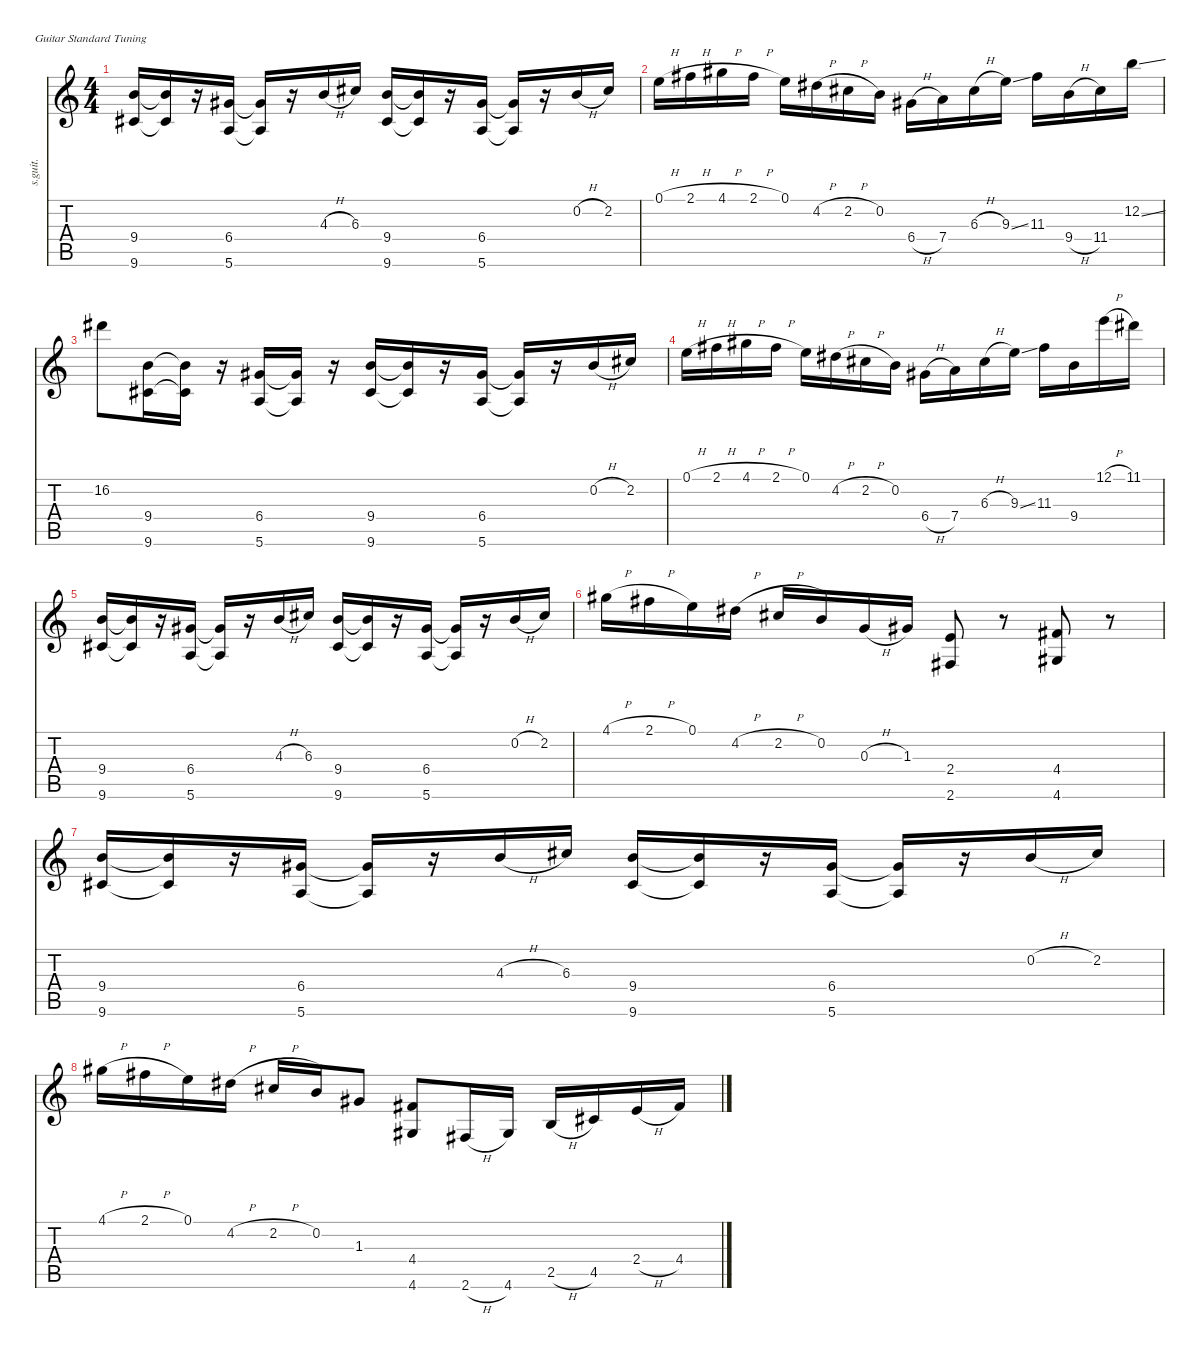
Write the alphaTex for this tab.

\defaultSystemsLayout 4
\hideDynamics
\bracketExtendMode nobrackets
\track ("Mario Camarena" "s.guit.") {instrument overdrivenguitar}
\staff {score tabs}
\tuning (E4 B3 G3 D3 A2 E2)
\ts (4 4)
\tempo (170 hide)
\clef g2
\ks c
(9.4 9.6{acc #}).16{lyrics (0 "") lyrics (1 "") lyrics (2 "") lyrics (3 "") lyrics (4 "") dy f} (9.4{t} 9.6{t acc #}).16{lyrics (0 "") lyrics (1 "") lyrics (2 "") lyrics (3 "") lyrics (4 "")} r.16 (6.4{acc #} 5.6).16{lyrics (0 "") lyrics (1 "") lyrics (2 "") lyrics (3 "") lyrics (4 "")} (6.4{t acc #} 5.6{t}).16{lyrics (0 "") lyrics (1 "") lyrics (2 "") lyrics (3 "") lyrics (4 "")} r.16 4.3{h}.16{lyrics (0 "") lyrics (1 "") lyrics (2 "") lyrics (3 "") lyrics (4 "")} 6.3{acc #}.16{lyrics (0 "") lyrics (1 "") lyrics (2 "") lyrics (3 "") lyrics (4 "")} (9.4 9.6{acc #}).16{lyrics (0 "") lyrics (1 "") lyrics (2 "") lyrics (3 "") lyrics (4 "")} (9.4{t} 9.6{t acc #}).16{lyrics (0 "") lyrics (1 "") lyrics (2 "") lyrics (3 "") lyrics (4 "")} r.16 (6.4{acc #} 5.6).16{lyrics (0 "") lyrics (1 "") lyrics (2 "") lyrics (3 "") lyrics (4 "")} (6.4{t acc #} 5.6{t}).16{lyrics (0 "") lyrics (1 "") lyrics (2 "") lyrics (3 "") lyrics (4 "")} r.16 0.2{h}.16{lyrics (0 "") lyrics (1 "") lyrics (2 "") lyrics (3 "") lyrics (4 "")} 2.2{acc #}.16{lyrics (0 "") lyrics (1 "") lyrics (2 "") lyrics (3 "") lyrics (4 "")} |
0.1{h}.16{lyrics (0 "") lyrics (1 "") lyrics (2 "") lyrics (3 "") lyrics (4 "")} 2.1{h acc #}.16{lyrics (0 "") lyrics (1 "") lyrics (2 "") lyrics (3 "") lyrics (4 "")} 4.1{h acc #}.16{lyrics (0 "") lyrics (1 "") lyrics (2 "") lyrics (3 "") lyrics (4 "")} 2.1{h acc #}.16{lyrics (0 "") lyrics (1 "") lyrics (2 "") lyrics (3 "") lyrics (4 "")} 0.1.16{lyrics (0 "") lyrics (1 "") lyrics (2 "") lyrics (3 "") lyrics (4 "")} 4.2{h acc #}.16{lyrics (0 "") lyrics (1 "") lyrics (2 "") lyrics (3 "") lyrics (4 "")} 2.2{h acc #}.16{lyrics (0 "") lyrics (1 "") lyrics (2 "") lyrics (3 "") lyrics (4 "")} 0.2.16{lyrics (0 "") lyrics (1 "") lyrics (2 "") lyrics (3 "") lyrics (4 "")} 6.4{h acc #}.16{lyrics (0 "") lyrics (1 "") lyrics (2 "") lyrics (3 "") lyrics (4 "")} 7.4.16{lyrics (0 "") lyrics (1 "") lyrics (2 "") lyrics (3 "") lyrics (4 "")} 6.3{h acc #}.16{lyrics (0 "") lyrics (1 "") lyrics (2 "") lyrics (3 "") lyrics (4 "")} 9.3{ss}.16{lyrics (0 "") lyrics (1 "") lyrics (2 "") lyrics (3 "") lyrics (4 "")} 11.3{acc #}.16{lyrics (0 "") lyrics (1 "") lyrics (2 "") lyrics (3 "") lyrics (4 "")} 9.4{h}.16{lyrics (0 "") lyrics (1 "") lyrics (2 "") lyrics (3 "") lyrics (4 "")} 11.4{acc #}.16{lyrics (0 "") lyrics (1 "") lyrics (2 "") lyrics (3 "") lyrics (4 "")} 12.2{ss}.16{lyrics (0 "") lyrics (1 "") lyrics (2 "") lyrics (3 "") lyrics (4 "")} |
16.2{acc #}.8{lyrics (0 "") lyrics (1 "") lyrics (2 "") lyrics (3 "") lyrics (4 "")} (9.4 9.6{acc #}).16{lyrics (0 "") lyrics (1 "") lyrics (2 "") lyrics (3 "") lyrics (4 "")} (9.4{t} 9.6{t acc #}).16{lyrics (0 "") lyrics (1 "") lyrics (2 "") lyrics (3 "") lyrics (4 "")} r.16 (6.4{acc #} 5.6).16{lyrics (0 "") lyrics (1 "") lyrics (2 "") lyrics (3 "") lyrics (4 "")} (6.4{t acc #} 5.6{t}).16{lyrics (0 "") lyrics (1 "") lyrics (2 "") lyrics (3 "") lyrics (4 "")} r.16 (9.4 9.6{acc #}).16{lyrics (0 "") lyrics (1 "") lyrics (2 "") lyrics (3 "") lyrics (4 "")} (9.4{t} 9.6{t acc #}).16{lyrics (0 "") lyrics (1 "") lyrics (2 "") lyrics (3 "") lyrics (4 "")} r.16 (6.4{acc #} 5.6).16{lyrics (0 "") lyrics (1 "") lyrics (2 "") lyrics (3 "") lyrics (4 "")} (6.4{t acc #} 5.6{t}).16{lyrics (0 "") lyrics (1 "") lyrics (2 "") lyrics (3 "") lyrics (4 "")} r.16 0.2{h}.16{lyrics (0 "") lyrics (1 "") lyrics (2 "") lyrics (3 "") lyrics (4 "")} 2.2{acc #}.16{lyrics (0 "") lyrics (1 "") lyrics (2 "") lyrics (3 "") lyrics (4 "")} |
0.1{h}.16{lyrics (0 "") lyrics (1 "") lyrics (2 "") lyrics (3 "") lyrics (4 "")} 2.1{h acc #}.16{lyrics (0 "") lyrics (1 "") lyrics (2 "") lyrics (3 "") lyrics (4 "")} 4.1{h acc #}.16{lyrics (0 "") lyrics (1 "") lyrics (2 "") lyrics (3 "") lyrics (4 "")} 2.1{h acc #}.16{lyrics (0 "") lyrics (1 "") lyrics (2 "") lyrics (3 "") lyrics (4 "")} 0.1.16{lyrics (0 "") lyrics (1 "") lyrics (2 "") lyrics (3 "") lyrics (4 "")} 4.2{h acc #}.16{lyrics (0 "") lyrics (1 "") lyrics (2 "") lyrics (3 "") lyrics (4 "")} 2.2{h acc #}.16{lyrics (0 "") lyrics (1 "") lyrics (2 "") lyrics (3 "") lyrics (4 "")} 0.2.16{lyrics (0 "") lyrics (1 "") lyrics (2 "") lyrics (3 "") lyrics (4 "")} 6.4{h acc #}.16{lyrics (0 "") lyrics (1 "") lyrics (2 "") lyrics (3 "") lyrics (4 "")} 7.4.16{lyrics (0 "") lyrics (1 "") lyrics (2 "") lyrics (3 "") lyrics (4 "")} 6.3{h acc #}.16{lyrics (0 "") lyrics (1 "") lyrics (2 "") lyrics (3 "") lyrics (4 "")} 9.3{ss}.16{lyrics (0 "") lyrics (1 "") lyrics (2 "") lyrics (3 "") lyrics (4 "")} 11.3{acc #}.16{lyrics (0 "") lyrics (1 "") lyrics (2 "") lyrics (3 "") lyrics (4 "")} 9.4.16{lyrics (0 "") lyrics (1 "") lyrics (2 "") lyrics (3 "") lyrics (4 "")} 12.1{h}.16{lyrics (0 "") lyrics (1 "") lyrics (2 "") lyrics (3 "") lyrics (4 "")} 11.1{acc #}.16{lyrics (0 "") lyrics (1 "") lyrics (2 "") lyrics (3 "") lyrics (4 "")} |
(9.4 9.6{acc #}).16{lyrics (0 "") lyrics (1 "") lyrics (2 "") lyrics (3 "") lyrics (4 "")} (9.4{t} 9.6{t acc #}).16{lyrics (0 "") lyrics (1 "") lyrics (2 "") lyrics (3 "") lyrics (4 "")} r.16 (6.4{acc #} 5.6).16{lyrics (0 "") lyrics (1 "") lyrics (2 "") lyrics (3 "") lyrics (4 "")} (6.4{t acc #} 5.6{t}).16{lyrics (0 "") lyrics (1 "") lyrics (2 "") lyrics (3 "") lyrics (4 "")} r.16 4.3{h}.16{lyrics (0 "") lyrics (1 "") lyrics (2 "") lyrics (3 "") lyrics (4 "")} 6.3{acc #}.16{lyrics (0 "") lyrics (1 "") lyrics (2 "") lyrics (3 "") lyrics (4 "")} (9.4 9.6{acc #}).16{lyrics (0 "") lyrics (1 "") lyrics (2 "") lyrics (3 "") lyrics (4 "")} (9.4{t} 9.6{t acc #}).16{lyrics (0 "") lyrics (1 "") lyrics (2 "") lyrics (3 "") lyrics (4 "")} r.16 (6.4{acc #} 5.6).16{lyrics (0 "") lyrics (1 "") lyrics (2 "") lyrics (3 "") lyrics (4 "")} (6.4{t acc #} 5.6{t}).16{lyrics (0 "") lyrics (1 "") lyrics (2 "") lyrics (3 "") lyrics (4 "")} r.16 0.2{h}.16{lyrics (0 "") lyrics (1 "") lyrics (2 "") lyrics (3 "") lyrics (4 "")} 2.2{acc #}.16{lyrics (0 "") lyrics (1 "") lyrics (2 "") lyrics (3 "") lyrics (4 "")} |
4.1{h acc #}.16{lyrics (0 "") lyrics (1 "") lyrics (2 "") lyrics (3 "") lyrics (4 "")} 2.1{h acc #}.16{lyrics (0 "") lyrics (1 "") lyrics (2 "") lyrics (3 "") lyrics (4 "")} 0.1.16{lyrics (0 "") lyrics (1 "") lyrics (2 "") lyrics (3 "") lyrics (4 "")} 4.2{h acc #}.16{lyrics (0 "") lyrics (1 "") lyrics (2 "") lyrics (3 "") lyrics (4 "")} 2.2{h acc #}.16{lyrics (0 "") lyrics (1 "") lyrics (2 "") lyrics (3 "") lyrics (4 "")} 0.2.16{lyrics (0 "") lyrics (1 "") lyrics (2 "") lyrics (3 "") lyrics (4 "")} 0.3{h}.16{lyrics (0 "") lyrics (1 "") lyrics (2 "") lyrics (3 "") lyrics (4 "")} 1.3{acc #}.16{lyrics (0 "") lyrics (1 "") lyrics (2 "") lyrics (3 "") lyrics (4 "")} (2.4 2.6{acc #}).8{lyrics (0 "") lyrics (1 "") lyrics (2 "") lyrics (3 "") lyrics (4 "")} r.8 (4.4{acc #} 4.6{acc #}).8{lyrics (0 "") lyrics (1 "") lyrics (2 "") lyrics (3 "") lyrics (4 "")} r.8 |
(9.4 9.6{acc #}).16{lyrics (0 "") lyrics (1 "") lyrics (2 "") lyrics (3 "") lyrics (4 "")} (9.4{t} 9.6{t acc #}).16{lyrics (0 "") lyrics (1 "") lyrics (2 "") lyrics (3 "") lyrics (4 "")} r.16 (6.4{acc #} 5.6).16{lyrics (0 "") lyrics (1 "") lyrics (2 "") lyrics (3 "") lyrics (4 "")} (6.4{t acc #} 5.6{t}).16{lyrics (0 "") lyrics (1 "") lyrics (2 "") lyrics (3 "") lyrics (4 "")} r.16 4.3{h}.16{lyrics (0 "") lyrics (1 "") lyrics (2 "") lyrics (3 "") lyrics (4 "")} 6.3{acc #}.16{lyrics (0 "") lyrics (1 "") lyrics (2 "") lyrics (3 "") lyrics (4 "")} (9.4 9.6{acc #}).16{lyrics (0 "") lyrics (1 "") lyrics (2 "") lyrics (3 "") lyrics (4 "")} (9.4{t} 9.6{t acc #}).16{lyrics (0 "") lyrics (1 "") lyrics (2 "") lyrics (3 "") lyrics (4 "")} r.16 (6.4{acc #} 5.6).16{lyrics (0 "") lyrics (1 "") lyrics (2 "") lyrics (3 "") lyrics (4 "")} (6.4{t acc #} 5.6{t}).16{lyrics (0 "") lyrics (1 "") lyrics (2 "") lyrics (3 "") lyrics (4 "")} r.16 0.2{h}.16{lyrics (0 "") lyrics (1 "") lyrics (2 "") lyrics (3 "") lyrics (4 "")} 2.2{acc #}.16{lyrics (0 "") lyrics (1 "") lyrics (2 "") lyrics (3 "") lyrics (4 "")} |
4.1{h acc #}.16{lyrics (0 "") lyrics (1 "") lyrics (2 "") lyrics (3 "") lyrics (4 "")} 2.1{h acc #}.16{lyrics (0 "") lyrics (1 "") lyrics (2 "") lyrics (3 "") lyrics (4 "")} 0.1.16{lyrics (0 "") lyrics (1 "") lyrics (2 "") lyrics (3 "") lyrics (4 "")} 4.2{h acc #}.16{lyrics (0 "") lyrics (1 "") lyrics (2 "") lyrics (3 "") lyrics (4 "")} 2.2{h acc #}.16{lyrics (0 "") lyrics (1 "") lyrics (2 "") lyrics (3 "") lyrics (4 "")} 0.2.16{lyrics (0 "") lyrics (1 "") lyrics (2 "") lyrics (3 "") lyrics (4 "")} 1.3{acc #}.8{lyrics (0 "") lyrics (1 "") lyrics (2 "") lyrics (3 "") lyrics (4 "")} (4.4{acc #} 4.6{acc #}).8{lyrics (0 "") lyrics (1 "") lyrics (2 "") lyrics (3 "") lyrics (4 "")} 2.6{h acc #}.16{lyrics (0 "") lyrics (1 "") lyrics (2 "") lyrics (3 "") lyrics (4 "")} 4.6{acc #}.16{lyrics (0 "") lyrics (1 "") lyrics (2 "") lyrics (3 "") lyrics (4 "")} 2.5{h}.16{lyrics (0 "") lyrics (1 "") lyrics (2 "") lyrics (3 "") lyrics (4 "")} 4.5{acc #}.16{lyrics (0 "") lyrics (1 "") lyrics (2 "") lyrics (3 "") lyrics (4 "")} 2.4{h}.16{lyrics (0 "") lyrics (1 "") lyrics (2 "") lyrics (3 "") lyrics (4 "")} 4.4{acc #}.16{lyrics (0 "") lyrics (1 "") lyrics (2 "") lyrics (3 "") lyrics (4 "")}
